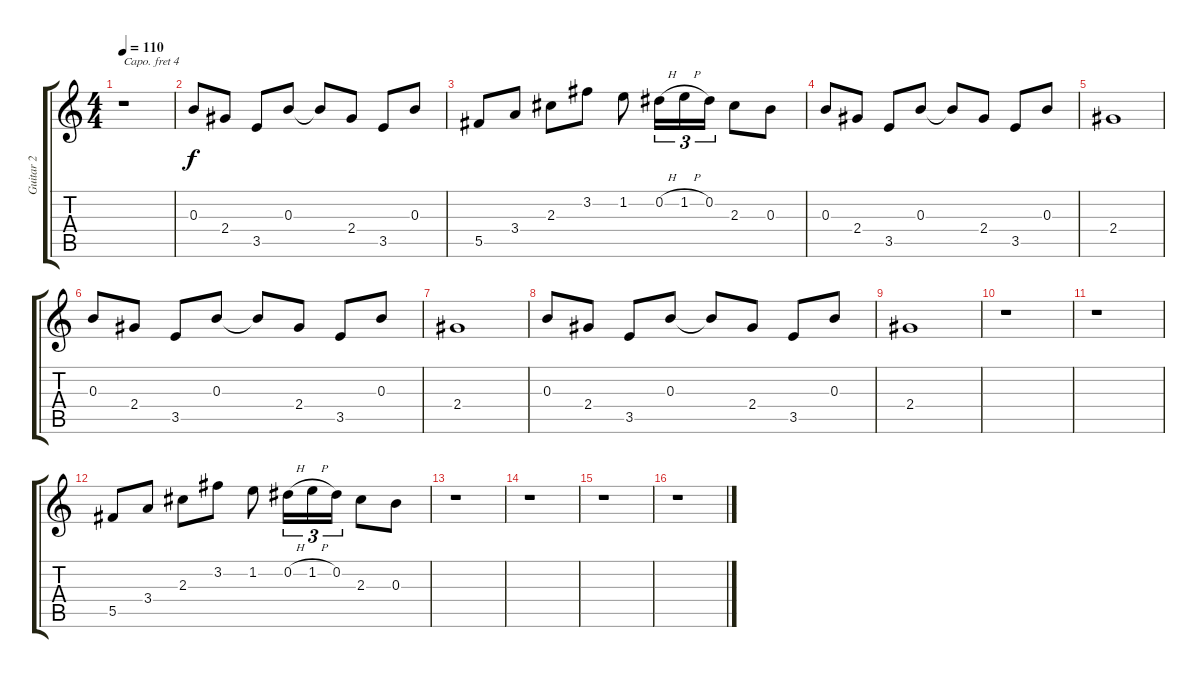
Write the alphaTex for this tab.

\track ("Guitar 2" "Guitar 2") {instrument acousticguitarsteel}
\staff {score tabs}
\capo 4
\tuning (E4 B3 G3 D3 A2 E2) {hide}
\ts (4 4)
\tempo 110
\clef g2
\ks c
r.1{dy f} |
0.3.8 2.4.8 3.5.8 0.3.8 0.3{t}.8 2.4.8 3.5.8 0.3.8 |
5.5.8 3.4.8 2.3.8 3.2.8 1.2.8 0.2{h}.16{tu (3 2)} 1.2{h}.16{tu (3 2)} 0.2.16{tu (3 2)} 2.3.8 0.3.8 |
0.3.8 2.4.8 3.5.8 0.3.8 0.3{t}.8 2.4.8 3.5.8 0.3.8 |
2.4.1 |
0.3.8 2.4.8 3.5.8 0.3.8 0.3{t}.8 2.4.8 3.5.8 0.3.8 |
2.4.1 |
0.3.8 2.4.8 3.5.8 0.3.8 0.3{t}.8 2.4.8 3.5.8 0.3.8 |
2.4.1 |
r.1 |
r.1 |
5.5.8 3.4.8 2.3.8 3.2.8 1.2.8 0.2{h}.16{tu (3 2)} 1.2{h}.16{tu (3 2)} 0.2.16{tu (3 2)} 2.3.8 0.3.8 |
r.1 |
r.1 |
r.1 |
r.1
